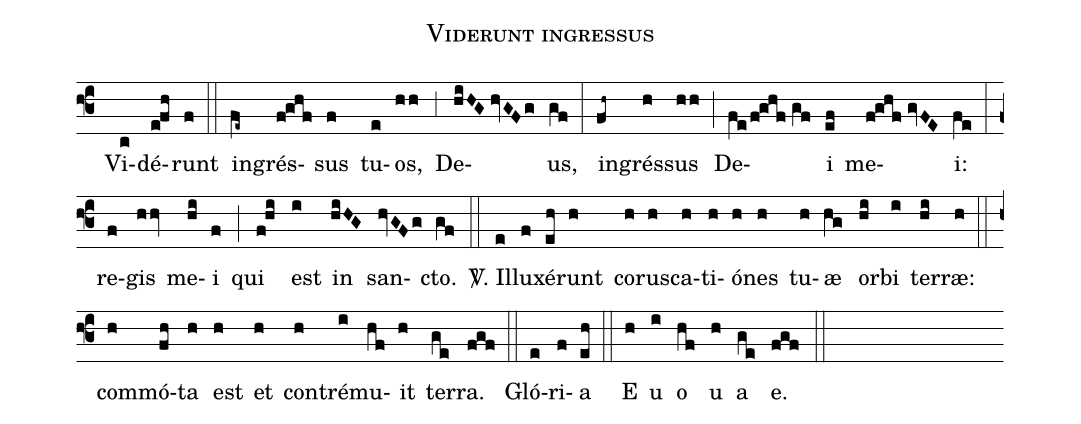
name:Viderunt ingressus;
mode:II;
office-part:Introitus;
%%
(f3) () Vi(c)dé(e!fh)runt(f) (::) in(fe~)grés(f!ghf)sus(f) tu(e)os,(hh) (,3) De(hiHG//hvGFg)us,(gf) (:) in(fh~)grés(h)sus(hh) (;) De(fe/f!ghf//gf)i(ef) me(f!ghf//gvFE)i:(fe) (:) re(f)gis(hhv) me(hi)i(f) (;) qui(f!hi) est(i) in(hiHG) san(hvGFg)cto.(gf) (::) <sp>V/</sp>. Il(e)lu(f)xé(eh)runt(h) co(h)ru(h)sca(h)ti(h)ó(h)nes(h) tu(h)æ(hg) or(hi)bi(i) ter(hi)ræ:(h) (::) com(h)mó(fh)ta(h) est(h) et(h) con(h)tré(i)mu(hf)it(h) ter(ge)ra.(fgf) (::) Gló(e)ri(f)a(eh) (::) E(h) u(i) o(hf) u(h) a(ge) e.(fgf) (::)
